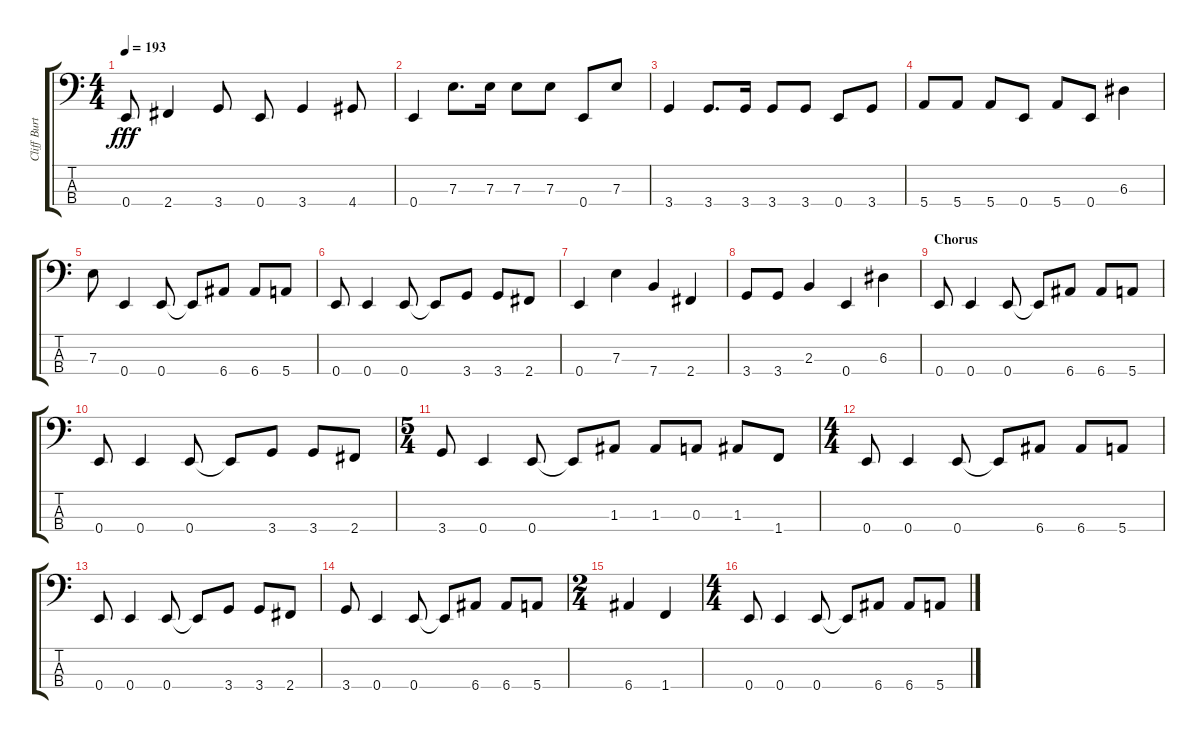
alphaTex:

\track ("Cliff Burton - Bass Guitar" "Cliff Burt") {instrument electricbassfinger}
\staff {score tabs}
\tuning (G2 D2 A1 E1) {hide}
\ts (4 4)
\tempo 193
\clef f4
\ks c
0.4.8{dy fff} 2.4.4 3.4.8 0.4.8 3.4.4 4.4.8 |
0.4.4 7.3.8{d} 7.3.16 7.3.8 7.3.8 0.4.8 7.3.8 |
3.4.4 3.4.8{d} 3.4.16 3.4.8 3.4.8 0.4.8 3.4.8 |
5.4.8 5.4.8 5.4.8 0.4.8 5.4.8 0.4.8 6.3.4 |
7.3.8 0.4.4 0.4.8 0.4{t}.8 6.4.8 6.4.8 5.4.8 |
0.4.8 0.4.4 0.4.8 0.4{t}.8 3.4.8 3.4.8 2.4.8 |
0.4.4 7.3.4 7.4.4 2.4.4 |
3.4.8 3.4.8 2.3.4 0.4.4 6.3.4 |
\section ("" "Chorus")
0.4.8 0.4.4 0.4.8 0.4{t}.8 6.4.8 6.4.8 5.4.8 |
0.4.8 0.4.4 0.4.8 0.4{t}.8 3.4.8 3.4.8 2.4.8 |
\ts (5 4)
3.4.8 0.4.4 0.4.8 0.4{t}.8 1.3.8 1.3.8 0.3.8 1.3.8 1.4.8 |
\ts (4 4)
0.4.8 0.4.4 0.4.8 0.4{t}.8 6.4.8 6.4.8 5.4.8 |
0.4.8 0.4.4 0.4.8 0.4{t}.8 3.4.8 3.4.8 2.4.8 |
3.4.8 0.4.4 0.4.8 0.4{t}.8 6.4.8 6.4.8 5.4.8 |
\ts (2 4)
6.4.4 1.4.4 |
\ts (4 4)
0.4.8 0.4.4 0.4.8 0.4{t}.8 6.4.8 6.4.8 5.4.8
